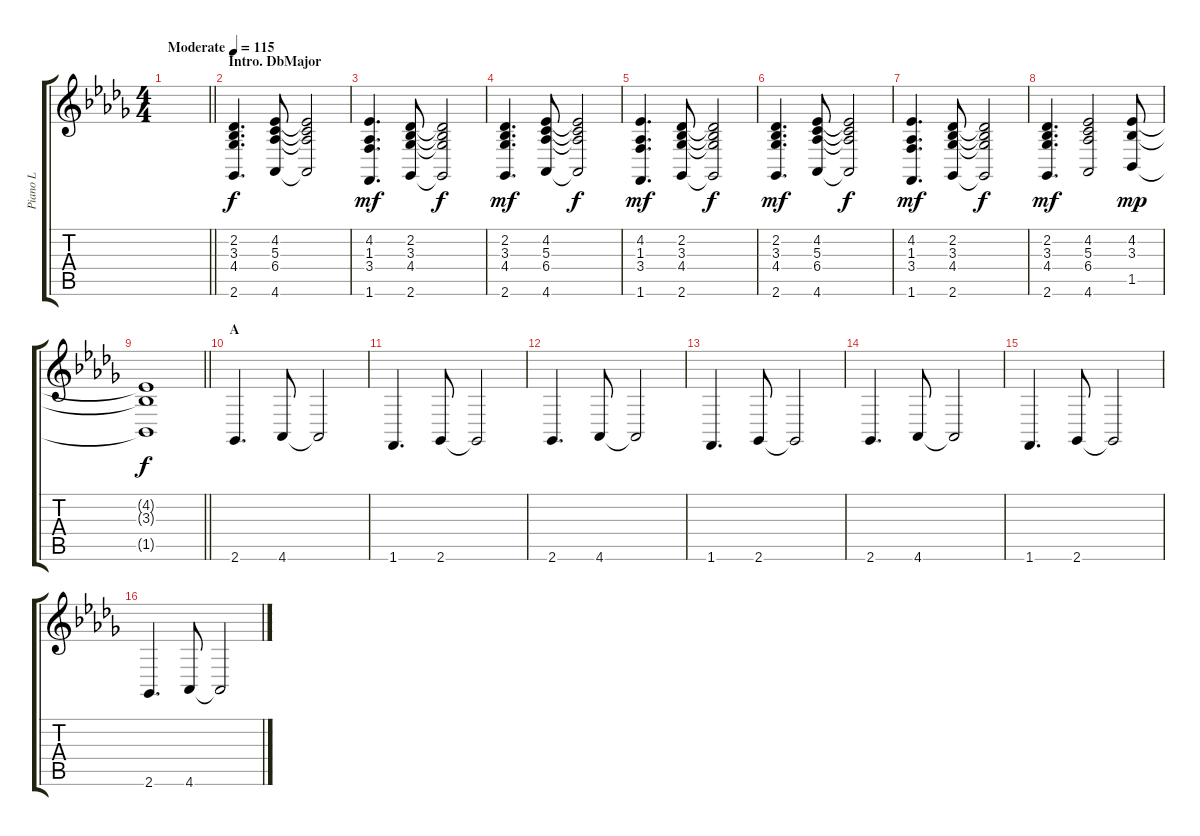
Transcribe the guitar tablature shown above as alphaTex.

\track ("Piano L" "Piano L") {instrument acousticgrandpiano}
\staff {score tabs}
\tuning (E4 B3 G3 D3 A2 E2) {hide}
\ts (4 4)
\tempo (115 "Moderate")
\clef g2
\barLineRight lightlight
\ks db
|
\section ("" "Intro. DbMajor")
(2.2 3.3 4.4 2.6).4{d} (4.2 5.3 6.4 4.6).8 (4.2{t} 5.3{t} 6.4{t} 4.6{t}).2{dy f} |
(4.2 1.3 3.4 1.6).4{d dy mf} (2.2 3.3 4.4 2.6).8 (2.2{t} 3.3{t} 4.4{t} 2.6{t}).2{dy f} |
(2.2 3.3 4.4 2.6).4{d dy mf} (4.2 5.3 6.4 4.6).8 (4.2{t} 5.3{t} 6.4{t} 4.6{t}).2{dy f} |
(4.2 1.3 3.4 1.6).4{d dy mf} (2.2 3.3 4.4 2.6).8 (2.2{t} 3.3{t} 4.4{t} 2.6{t}).2{dy f} |
(2.2 3.3 4.4 2.6).4{d dy mf} (4.2 5.3 6.4 4.6).8 (4.2{t} 5.3{t} 6.4{t} 4.6{t}).2{dy f} |
(4.2 1.3 3.4 1.6).4{d dy mf} (2.2 3.3 4.4 2.6).8 (2.2{t} 3.3{t} 4.4{t} 2.6{t}).2{dy f} |
(2.2 3.3 4.4 2.6).4{d dy mf} (4.2 5.3 6.4 4.6).2 (4.2 3.3 1.5).8{dy mp} |
\barLineRight lightlight
(4.2{t} 3.3{t} 1.5{t}).1{dy f} |
\section ("" "A")
2.6.4{d} 4.6.8 4.6{t}.2 |
1.6.4{d} 2.6.8 2.6{t}.2 |
2.6.4{d} 4.6.8 4.6{t}.2 |
1.6.4{d} 2.6.8 2.6{t}.2 |
2.6.4{d} 4.6.8 4.6{t}.2 |
1.6.4{d} 2.6.8 2.6{t}.2 |
2.6.4{d} 4.6.8 4.6{t}.2
